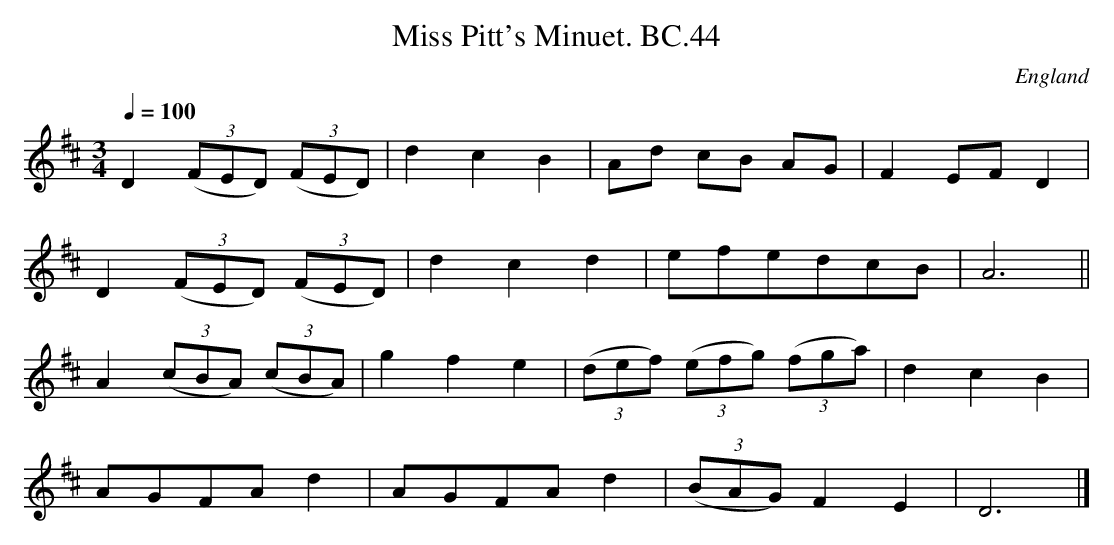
X:1
T:Miss Pitt's Minuet. BC.44
L:1/8
M:3/4
O:England
Q:1/4=100
K:D
D2 ((3FED) ((3FED)|d2 c2 B2|Ad cB AG|F2 EF D2|!
D2 ((3FED) ((3FED)|d2 c2 d2|efedcB|A6||!
A2 ((3cBA) ((3cBA)|g2 f2 e2|((3def) ((3efg) ((3fga)|d2 c2 B2|!
AGFA d2|AGFA d2|((3BAG) F2 E2|D6|]
